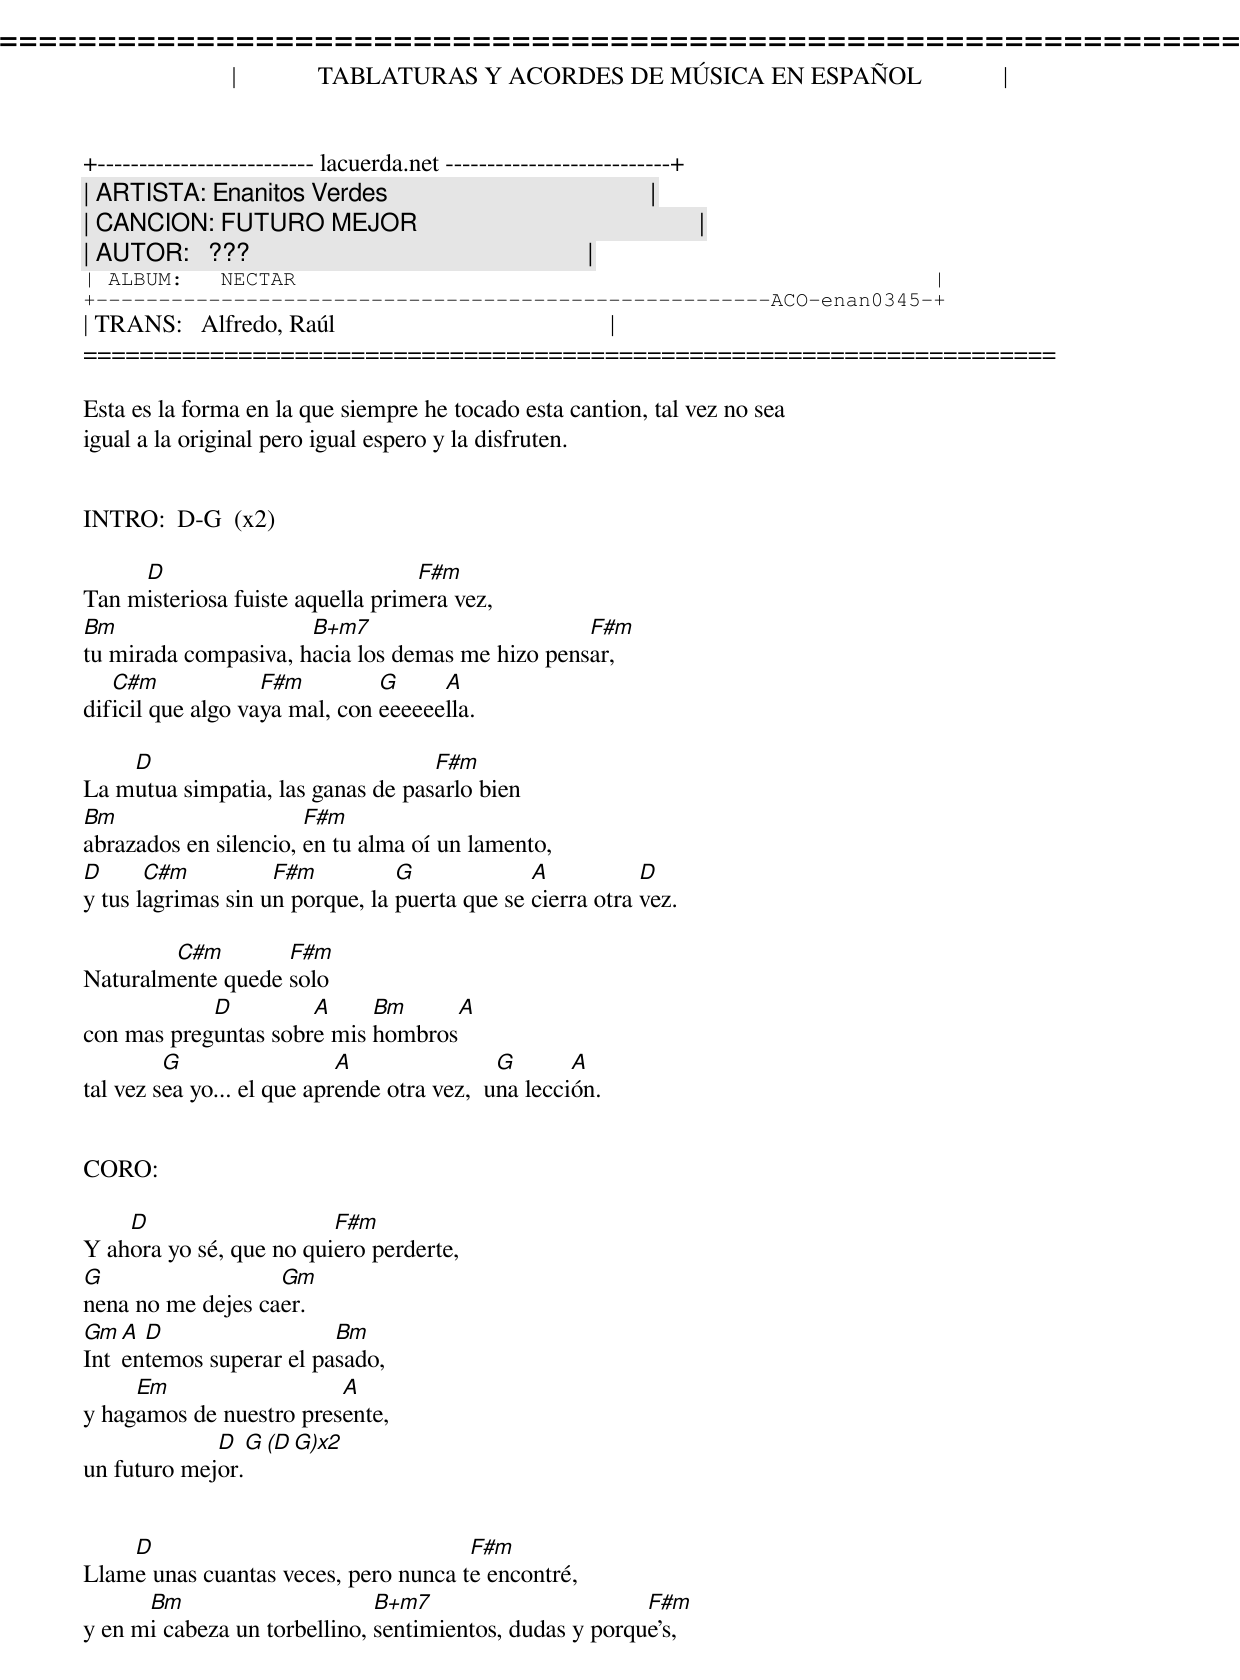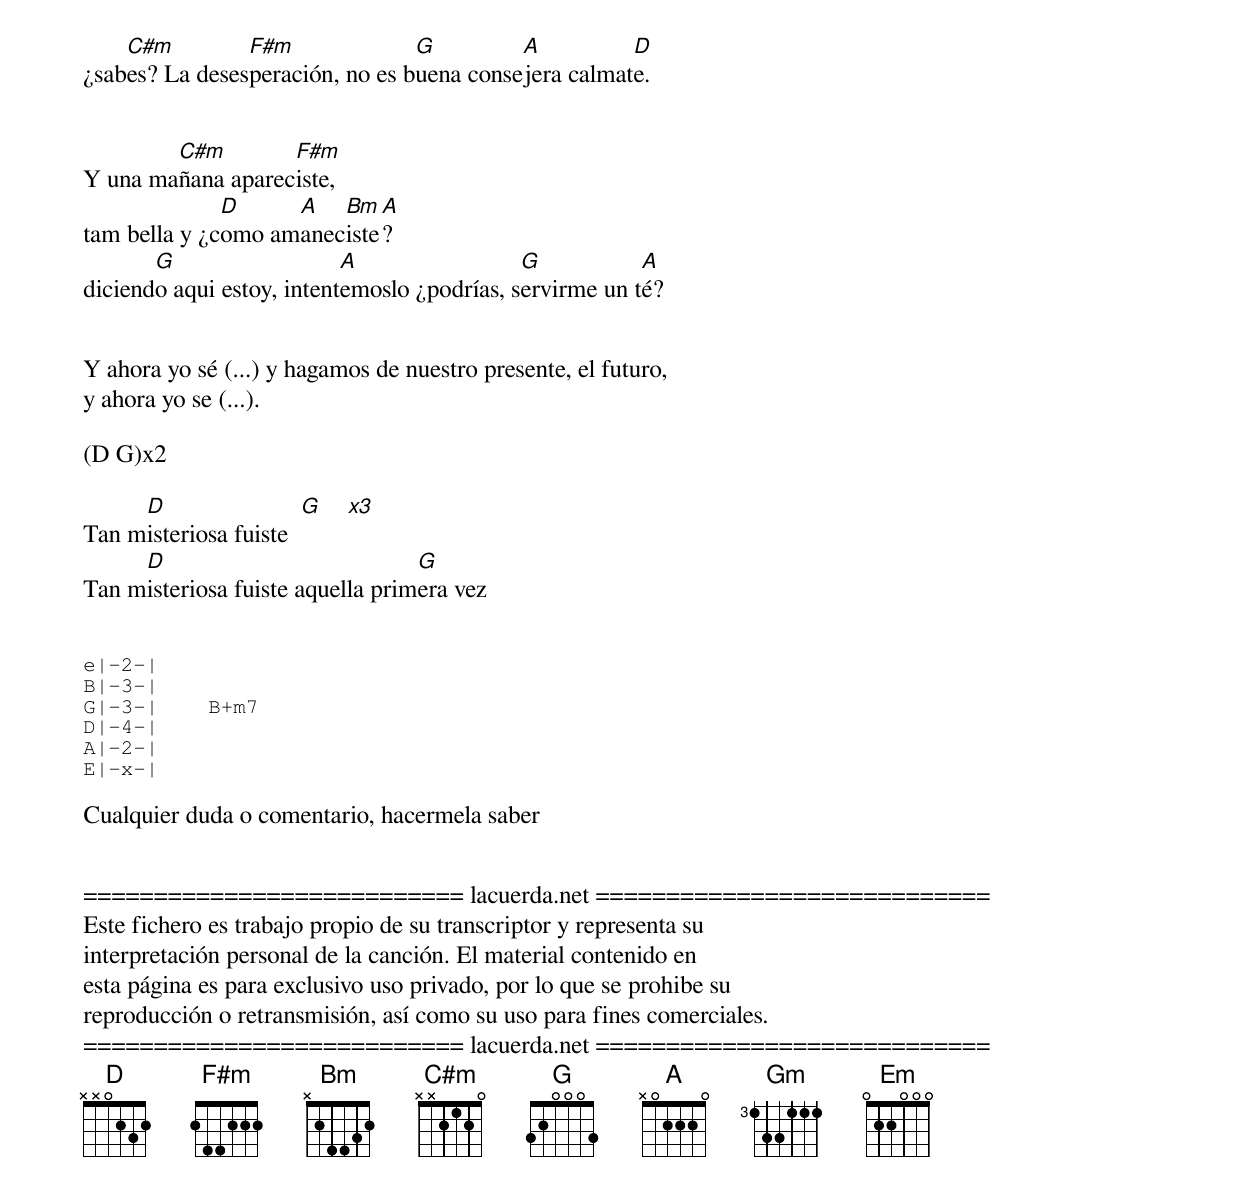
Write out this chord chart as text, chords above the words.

=====================================================================
|             TABLATURAS Y ACORDES DE MÚSICA EN ESPAÑOL             |
+-------------------------- lacuerda.net ---------------------------+
| ARTISTA: Enanitos Verdes                                          |
| CANCION: FUTURO MEJOR                                             |
| AUTOR:   ???                                                      |
| ALBUM:   NECTAR                                                   |
+------------------------------------------------------ACO-enan0345-+
| TRANS:   Alfredo, Raúl                                            |
=====================================================================

Esta es la forma en la que siempre he tocado esta cantion, tal vez no sea
igual a la original pero igual espero y la disfruten.


INTRO:  D-G  (x2)

     D                            F#m
Tan misteriosa fuiste aquella primera vez,
Bm                    B+m7                       F#m
tu mirada compasiva, hacia los demas me hizo pensar,
   C#m             F#m         G     A
dificil que algo vaya mal, con eeeeeella.

    D                              F#m
La mutua simpatia, las ganas de pasarlo bien
Bm                     F#m
abrazados en silencio, en tu alma oí un lamento,
D      C#m          F#m          G             A           D
y tus lagrimas sin un porque, la puerta que se cierra otra vez.

        C#m        F#m
Naturalmente quede solo
            D         A     Bm     A
con mas preguntas sobre mis hombros
         G                  A                G       A
tal vez sea yo... el que aprende otra vez,  una lección.


CORO:

    D                    F#m
Y ahora yo sé, que no quiero perderte,
G                  Gm
nena no me dejes caer.
Gm A D                  Bm
Intentemos superar el pasado,
     Em                  A
y hagamos de nuestro presente,
             D     G          (D G)x2
un futuro mejor.


    D                                 F#m
Llame unas cuantas veces, pero nunca te encontré,
      Bm                      B+m7                       F#m
y en mi cabeza un torbellino, sentimientos, dudas y porque's,
    C#m         F#m              G         A          D
¿sabes? La desesperación, no es buena consejera calmate.


        C#m        F#m
Y una mañana apareciste,
              D     A   Bm  A
tam bella y ¿como amaneciste?
       G                   A                 G           A
diciendo aqui estoy, intentemoslo ¿podrías, servirme un té?


Y ahora yo sé (...) y hagamos de nuestro presente, el futuro,
y ahora yo se (...).

(D G)x2

     D                 G
Tan misteriosa fuiste      [x3]
     D                            G
Tan misteriosa fuiste aquella primera vez


e|-2-|
B|-3-|
G|-3-|    B+m7
D|-4-|
A|-2-|
E|-x-|

Cualquier duda o comentario, hacermela saber


=========================== lacuerda.net ============================
Este fichero es trabajo propio de su transcriptor y representa su
interpretación personal de la canción. El material contenido en
esta página es para exclusivo uso privado, por lo que se prohibe su
reproducción o retransmisión, así como su uso para fines comerciales.
=========================== lacuerda.net ============================
